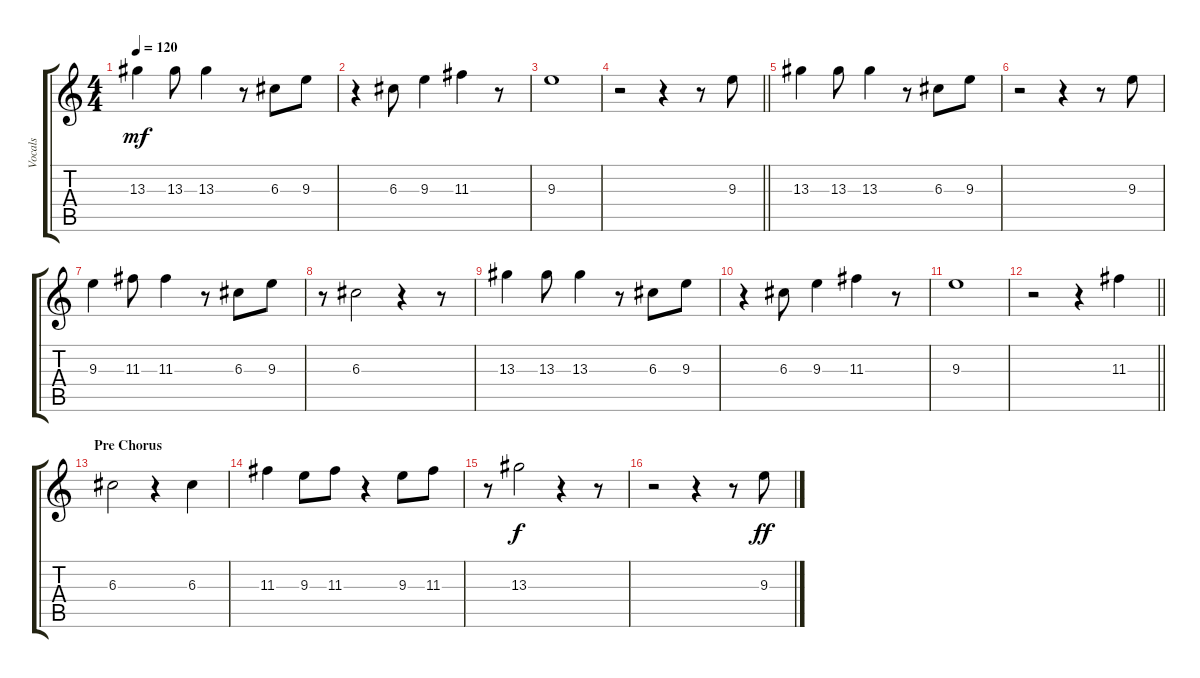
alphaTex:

\track ("Vocals" "Vocals") {instrument acousticguitarsteel}
\staff {score tabs}
\tuning (E4 B3 G3 D3 A2 E2) {hide}
\ts (4 4)
\tempo 120
\clef g2
\ks c
13.3.4{dy mf} 13.3.8 13.3.4 r.8 6.3.8 9.3.8 |
r.4 6.3.8 9.3.4 11.3.4 r.8 |
9.3.1 |
\barLineRight lightlight
r.2 r.4 r.8 9.3.8 |
13.3.4 13.3.8 13.3.4 r.8 6.3.8 9.3.8 |
r.2 r.4 r.8 9.3.8 |
9.3.4 11.3.8 11.3.4 r.8 6.3.8 9.3.8 |
r.8 6.3.2 r.4 r.8 |
13.3.4 13.3.8 13.3.4 r.8 6.3.8 9.3.8 |
r.4 6.3.8 9.3.4 11.3.4 r.8 |
9.3.1 |
\barLineRight lightlight
r.2 r.4 11.3.4 |
\section ("" "Pre Chorus")
6.3.2 r.4 6.3.4 |
11.3.4 9.3.8 11.3.8 r.4 9.3.8 11.3.8 |
r.8 13.3.2{dy f} r.4 r.8 |
r.2 r.4 r.8 9.3.8{dy ff}
